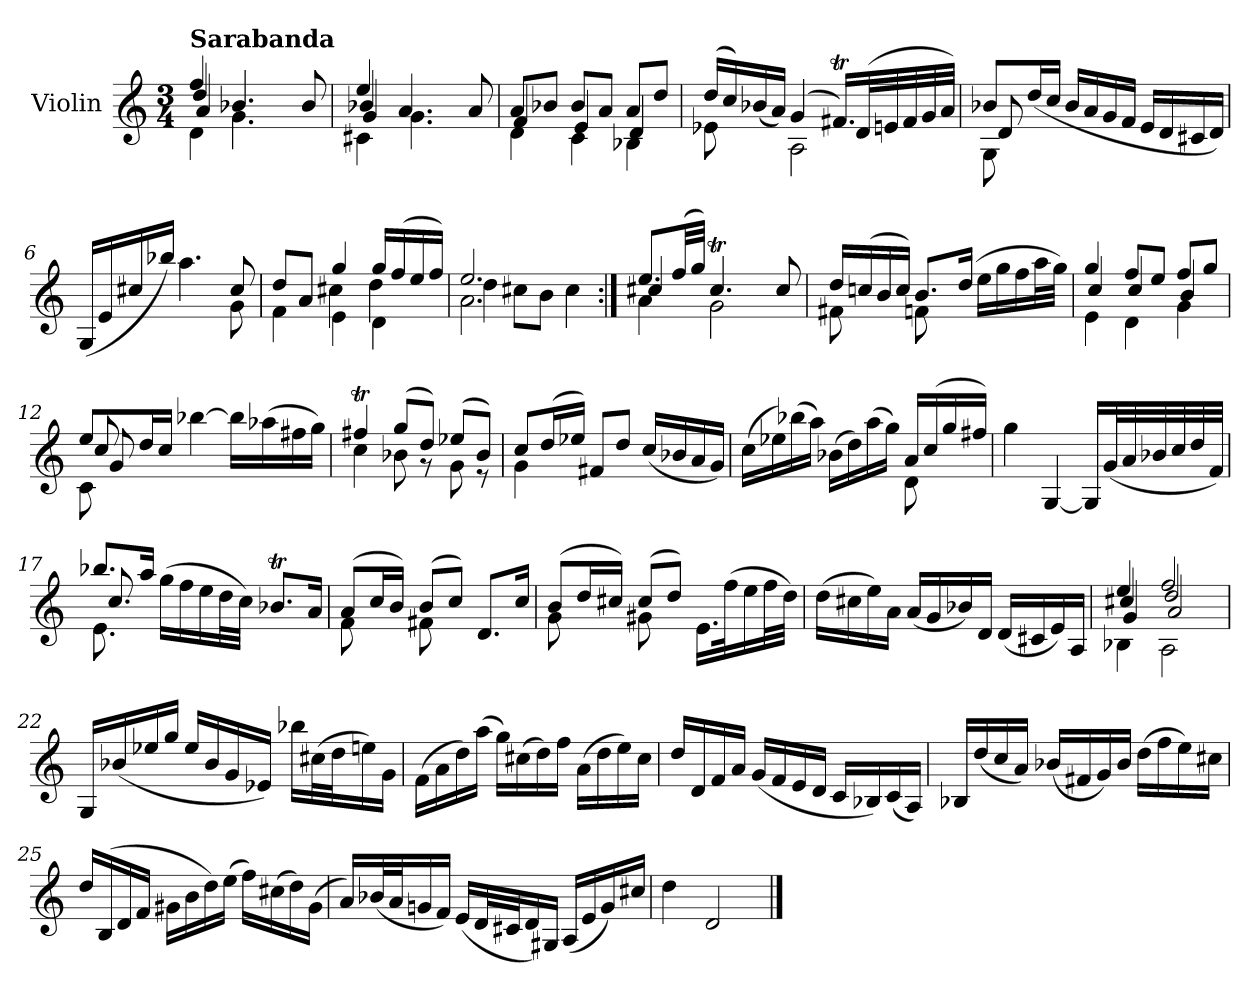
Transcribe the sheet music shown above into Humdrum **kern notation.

**kern
*part1
*staff1
*I"Violin
*I'Vln.
*clefG2
*k[]
*M3/4
=1
*^
*	*^
*	*	*^
!LO:TX:a:B:t=Sarabanda	!	!	!
4ff/	4d\	4dd/	4a/
4.b-X/	4.g\	4ryy	4ryy
.	.	4ryy	4ryy
8b-/	8ryy	.	.
=2	=2	=2	=2
4ee/	4c#X\	4b-X/	4g/
4.a/	4.g\	4ryy	4ryy
.	.	4ryy	4ryy
8a/	8ryy	.	.
*	*	*v	*v
=3	=3	=3
8a/L	4d\	4f/
8b-X/J	.	.
8b-/L	4c\	4e/
8a/J	.	.
8a/L	4B-X\	4d/
8dd/J	.	.
*	*v	*v
=4	=4
(>16dd/LL	8e-X\
16cc/)	.
(>16b-X/	8ryy
16a/JJ)	.
(>4g/	2A\
16.f#Xt/LL)	.
(>32d/L	.
32en/	.
32f#/	.
32g/	.
32a/JJJ)	.
=5	=5
*	*^
8b-X/L	8G\	8d/
(<16dd/L	8ryy	8ryy
16cc/JJ	.	.
16b-/LL	4ryy	4ryy
16a/	.	.
16g/	.	.
16f/JJ	.	.
16e/LL	4ryy	4ryy
16d/	.	.
16c#X/	.	.
16d/JJ)	.	.
*	*v	*v
=6	=6
(<16G/LL	4ryy
16e/	.
16cc#X/	.
16bb-X/JJ)	.
4.aa\	4.ryy
8cc#/	8g\
=7	=7
*	*^
8dd/L	4f\	4ryy
8a/J	.	.
4gg/	4e\	4cc#X\
16gg/LL	4d\	4dd\
(>16ff/	.	.
16ee/	.	.
16ff/JJ)	.	.
=8	=8	=8
2.ee/	2.a\	4dd\
.	.	8cc#X\L
.	.	8b\J
.	.	4cc#\
=9:|!	=9:|!	=9:|!
8.ee/L	4a\	4cc#X/
(>32ff/LL	.	.
32gg/JJJ)	.	.
4.cc#t/	2g\	4ryy
.	.	4ryy
8cc#/	.	.
*	*v	*v
=10	=10
16dd/LL	8f#X\
(>16ccn/	.
16b/	8ryy
16cc/JJ)	.
8.b/L	8fn\
.	8ryy
(>16dd/Jk	.
16ee\LL	4ryy
16gg\	.
16ff\	.
32aa\L	.
32gg\JJJ)	.
=11	=11
*	*^
4gg/	4e\	4cc/
8ff/L	4d\	4cc/
8ee/J	.	.
8ff/L	4g\	4b/
8gg/J	.	.
=12	=12	=12
*	*	*^
8ee/L	8c\	8cc/	8g/
16dd/L	8ryy	8ryy	8ryy
16cc/JJ	.	.	.
[4bb-X\	4ryy	4ryy	4ryy
16bb-\LL]	4ryy	4ryy	4ryy
(>16aa-X\	.	.	.
16ff#X\	.	.	.
16gg\JJ)	.	.	.
*	*v	*v	*v
=13	=13
4ff#Xt/	4cc\
(>8gg/L	8b-X\
8dd/J)	8r
(>8ee-X/L	8g\
8b-/J)	8r
=14	=14
8cc/L	4g\
(>16dd/L	.
16ee-X/JJ)	.
8f#X/L	4ryy
8dd/J	.
(<16cc/LL	4ryy
16b-X/	.
16a/	.
16g/JJ)	.
=15	=15
(>16cc\LL	2ryy
16ee-X\)	.
(>16bb-X\	.
16aa\JJ)	.
(>16b-X\LL	.
16dd\)	.
(>16aa\	.
16gg\JJ)	.
16a/LL	8d\
(>16cc/	.
16gg/	8ryy
16ff#X/JJ)	.
*v	*v
=16
4gg\
[4G/
16G/LL]
(<32g/L
32a/
32b-X/
32cc/
32dd/
32f/JJJ)
=17
*^
*	*^
8.bb-X/L	8.e\	8.cc/
16aa/Jk	16ryy	16ryy
(>16gg\LL	4ryy	4ryy
16ff\	.	.
16ee\	.	.
32dd\L	.	.
32cc\JJJ)	.	.
8.b-XT/L	4ryy	4ryy
16a/Jk	.	.
*	*v	*v
=18	=18
(>8a/L	8f\
16cc/L	8ryy
16b/JJ)	.
(>8b/L	8f#X\
8cc/J)	8ryy
8.d/L	4ryy
16cc/Jk	.
=19	=19
(>8b/L	8g\
16dd/L	8ryy
16cc#X/JJ)	.
(>8cc#/L	8g#X\
8dd/J)	8ryy
16.e\LL	4ryy
(>32ff\K	.
16ee\	.
32ff\L	.
32dd\JJJ)	.
*v	*v
=20
(>16dd\LL
16cc#X\
16ee\)
16a\JJ
(<16a/LL
16g/
16b-X/)
16d/JJ
(<16d/LL
16c#X/
16e/)
16A/JJ
=21
*^
*	*^
*	*	*^
4ee/	4B-X\	4cc#X/	4g/
2ff/	2A\	2dd/	2a/
*v	*v	*v	*v
=22
16G/LL
(<16b-X/
16ee-X/
16gg/JJ
16ee-/LL
16b-/
16g/
16e-X/JJ)
16bb-X\LL
(>32cc#X\L
32dd\J
16een\)
16g\JJ
=23
(>16f\LL
16a\
16dd\)
(>16aa\JJ
16gg\LL)
(>16cc#X\
16dd\)
16ff\JJ
(>16a\LL
16dd\
16ee\)
16cc#\JJ
=23X1
16dd/LL
16d/
16f/
16a/JJ
(<16g/LL
16f/
16e/
16d/JJ
16c/LL
16B-X/)
(<16c/
16A/JJ)
=24
16B-X/LL
(<16dd/
16cc/
16a/JJ)
(<16b-X/LL
16f#X/
16g/)
16b-/JJ
(>16dd\LL
16ff\
16ee\)
16cc#X\JJ
=25
16dd/LL
(>16B/
16d/
16f/JJ
16g#X\LL
16b\
16dd\)
(>16ee\JJ
16ff\LL)
(>16cc#X\
16dd\)
(>16g#\JJ
=26
16a/LL)
(<32b-X/L
32a/J
16gn/
16f/JJ)
(<16e/LL
32d/L
32c#X/J
16d/)
16G#X/JJ
(<16A/LL
16e/
16g/)
16cc#X/JJ
=27
4dd\
2d/
==
*-
